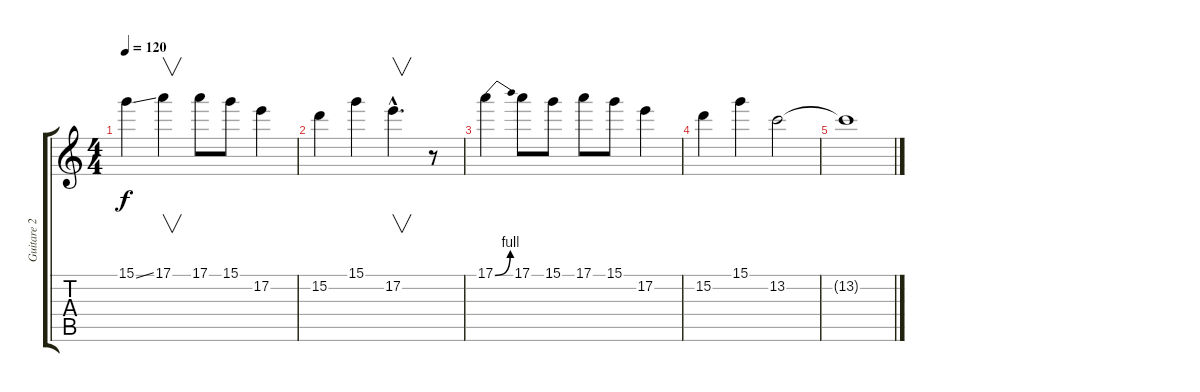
\track ("Guitare 2" "Guitare 2") {instrument overdrivenguitar}
\staff {score tabs}
\tuning (E4 B3 G3 D3 A2 E2) {hide}
\ts (4 4)
\tempo 120
\clef g2
\ks c
15.1{ss}.4{dy f} 17.1.4{v} 17.1.8 15.1.8 17.2.4 |
15.2.4 15.1.4 17.2{hac}.4{v d} r.8 |
17.1{be (bend 0 0 60 4)}.4 17.1.8 15.1.8 17.1.8 15.1.8 17.2.4 |
15.2.4 15.1.4 13.2.2 |
13.2{t}.1
